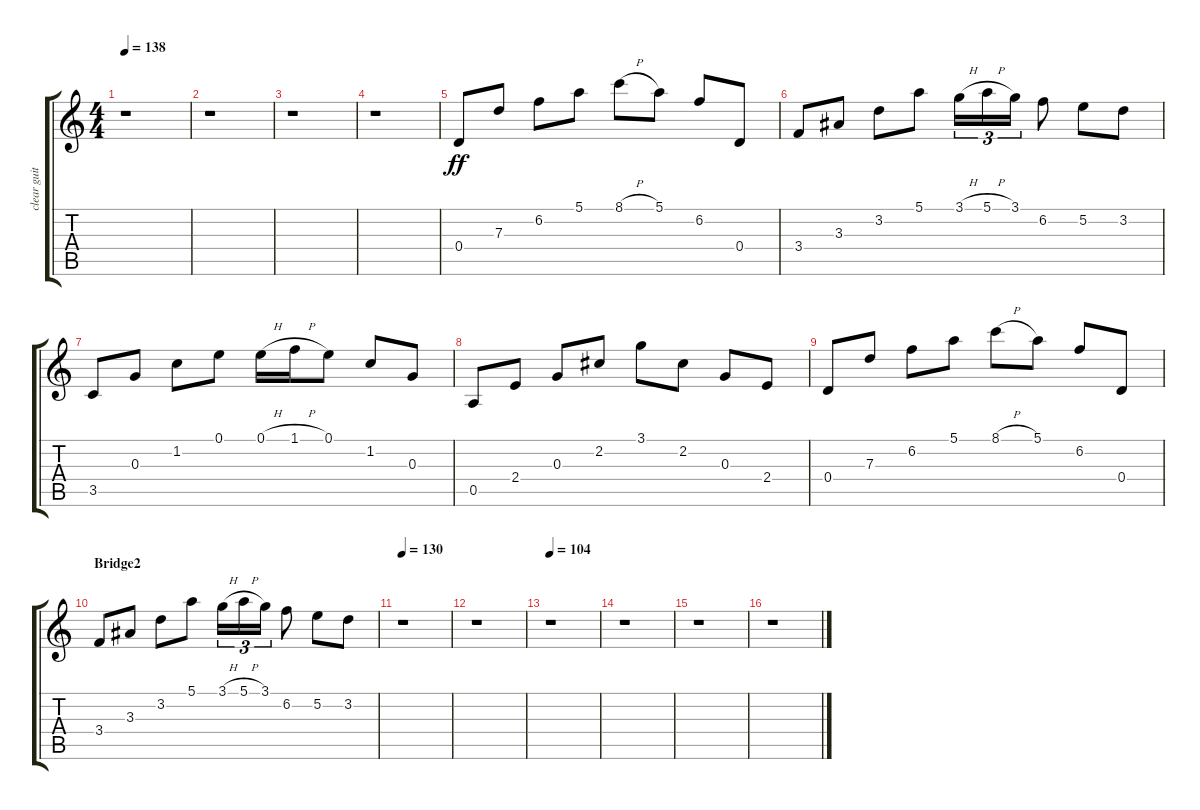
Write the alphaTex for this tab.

\track ("clear guitar" "clear guit") {instrument acousticguitarsteel}
\staff {score tabs}
\tuning (E4 B3 G3 D3 A2 E2) {hide}
\ts (4 4)
\tempo 138
\clef g2
\ks c
r.1{dy ff} |
r.1 |
r.1 |
r.1 |
0.4.8 7.3.8 6.2.8 5.1.8 8.1{h}.8 5.1.8 6.2.8 0.4.8 |
3.4.8 3.3.8 3.2.8 5.1.8 3.1{h}.16{tu (3 2)} 5.1{h}.16{tu (3 2)} 3.1.16{tu (3 2)} 6.2.8 5.2.8 3.2.8 |
3.5.8 0.3.8 1.2.8 0.1.8 0.1{h}.16 1.1{h}.16 0.1.8 1.2.8 0.3.8 |
0.5.8 2.4.8 0.3.8 2.2.8 3.1.8 2.2.8 0.3.8 2.4.8 |
0.4.8 7.3.8 6.2.8 5.1.8 8.1{h}.8 5.1.8 6.2.8 0.4.8 |
\section ("" "Bridge2")
3.4.8 3.3.8 3.2.8 5.1.8 3.1{h}.16{tu (3 2)} 5.1{h}.16{tu (3 2)} 3.1.16{tu (3 2)} 6.2.8 5.2.8 3.2.8 |
\tempo 130
r.1 |
r.1 |
\tempo 104
r.1 |
r.1 |
r.1 |
r.1
